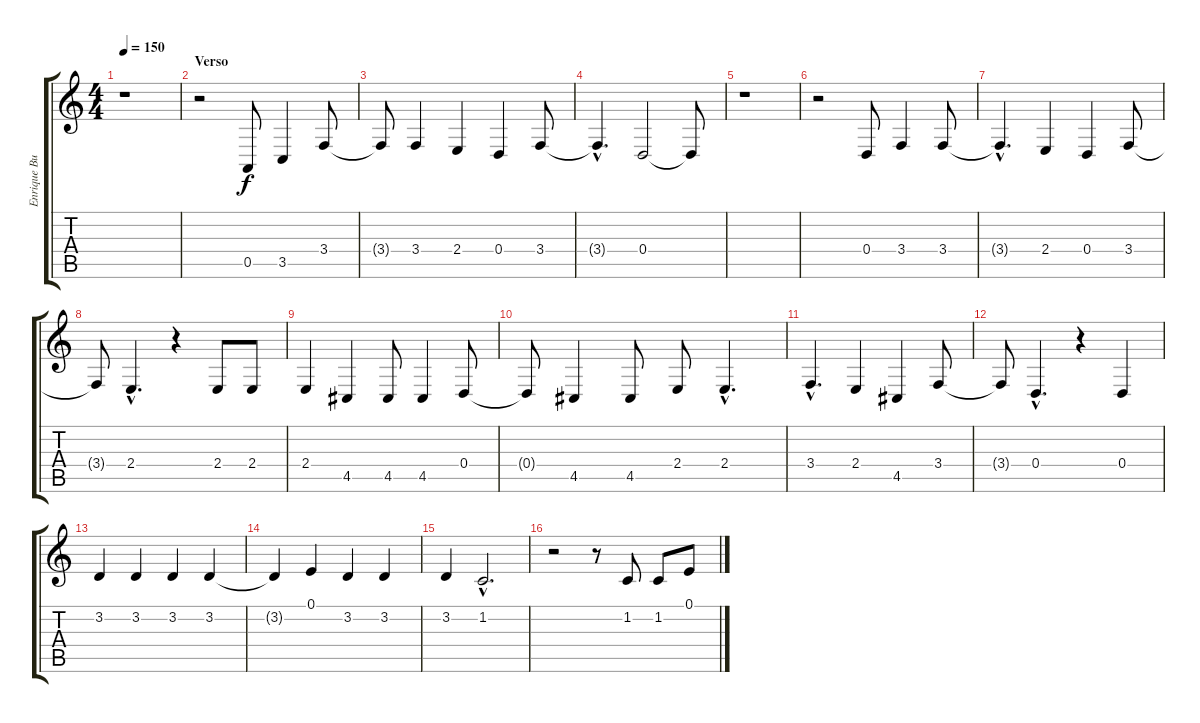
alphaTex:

\track ("Enrique Bunbury" "Enrique Bu") {instrument oboe}
\staff {score tabs}
\tuning (E4 B3 G3 D3 A2 E2) {hide}
\ts (4 4)
\tempo 150
\clef g2
\ks c
r.1{dy f} |
\section ("" "Verso")
r.2 0.5.8 3.5.4 3.4.8 |
3.4{t}.8 3.4.4 2.4.4 0.4.4 3.4.8 |
3.4{hac t}.4{d} 0.4.2 0.4{t}.8 |
r.1 |
r.2 0.4.8 3.4.4 3.4.8 |
3.4{hac t}.4{d} 2.4.4 0.4.4 3.4.8 |
3.4{t}.8 2.4{hac}.4{d} r.4 2.4.8 2.4.8 |
2.4.4 4.5.4 4.5.8 4.5.4 0.4.8 |
0.4{t}.8 4.5.4 4.5.8 2.4.8 2.4{hac}.4{d} |
3.4{hac}.4{d} 2.4.4 4.5.4 3.4.8 |
3.4{t}.8 0.4{hac}.4{d} r.4 0.4.4 |
3.2.4 3.2.4 3.2.4 3.2.4 |
3.2{t}.4 0.1.4 3.2.4 3.2.4 |
3.2.4 1.2{hac}.2{d} |
r.2 r.8 1.2.8 1.2.8 0.1.8
